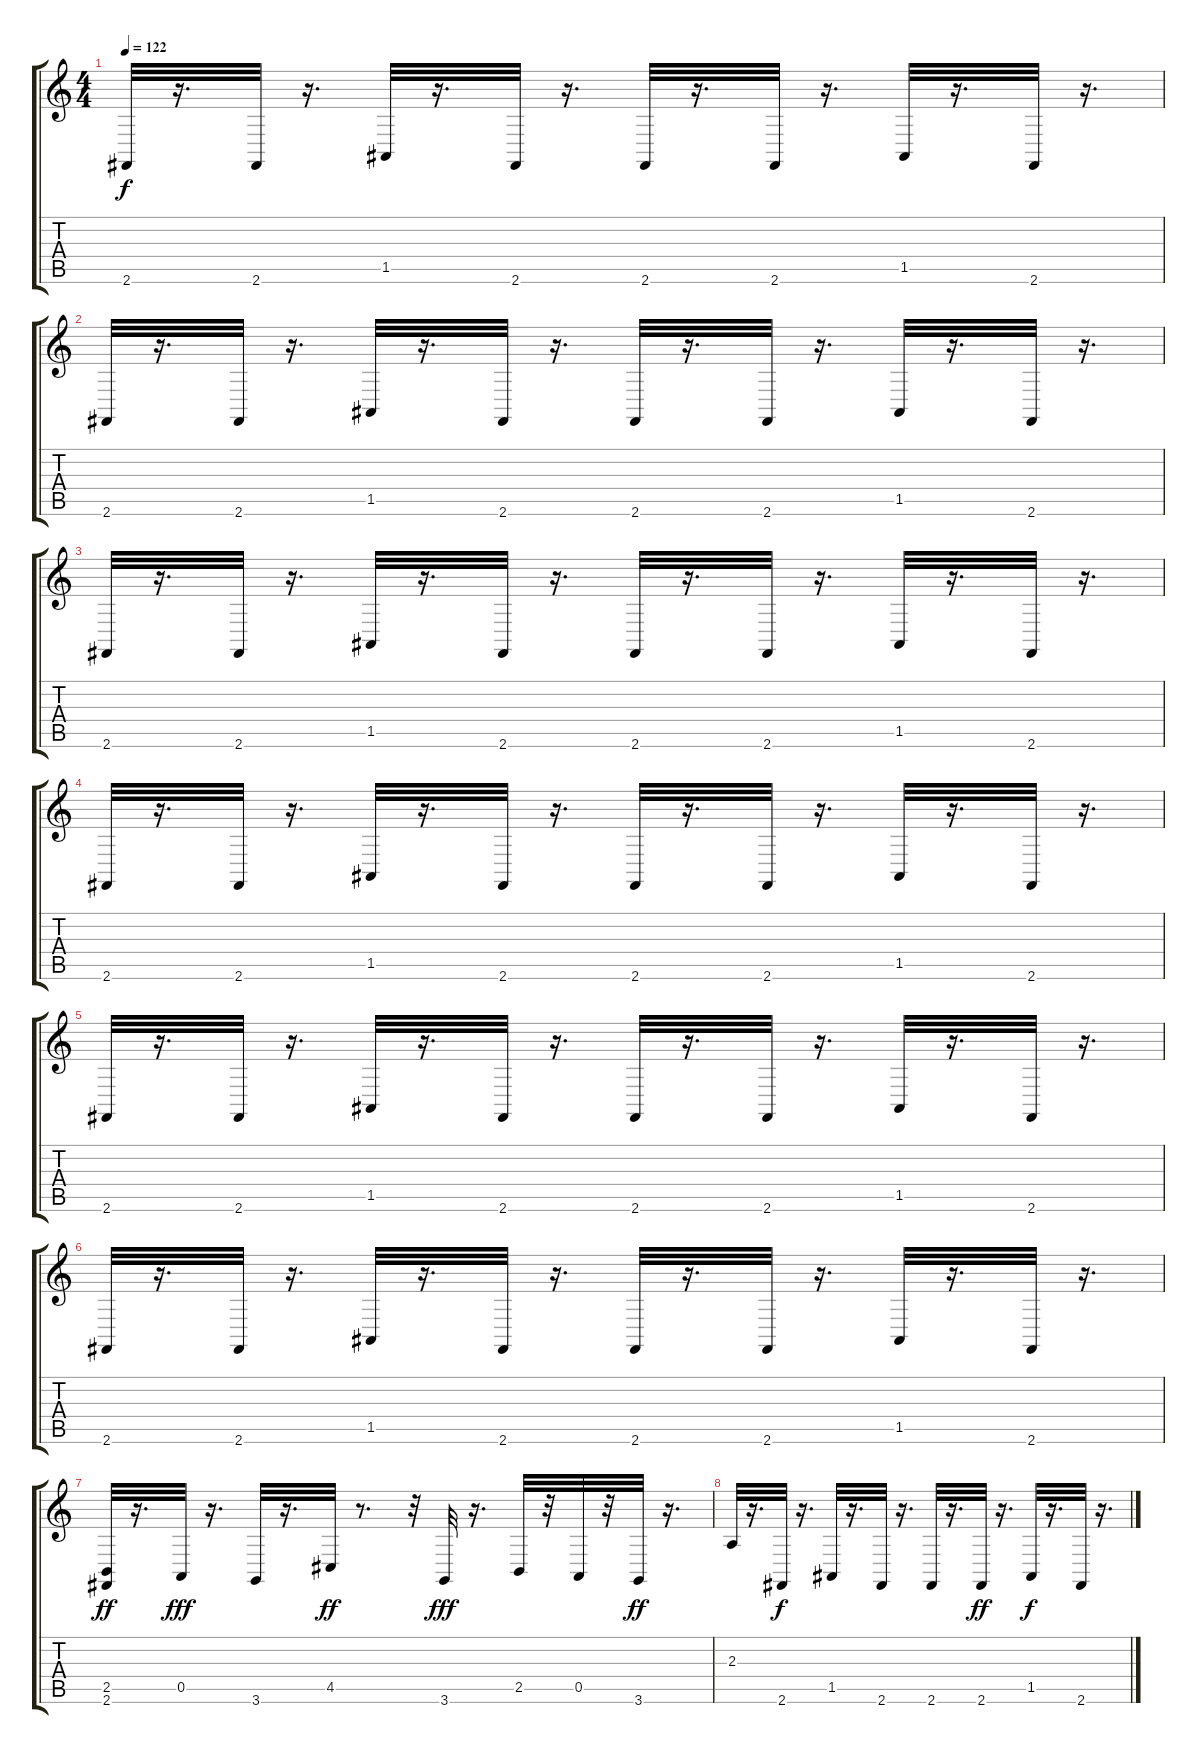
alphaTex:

\track "" {instrument acousticgrandpiano}
\staff {score tabs}
\tuning (E4 B3 G3 D3 A2 E2) {hide}
\ts (4 4)
\tempo 122
\clef g2
\ks c
2.6.32{dy f} r.16{d} 2.6.32 r.16{d} 1.5.32 r.16{d} 2.6.32 r.16{d} 2.6.32 r.16{d} 2.6.32 r.16{d} 1.5.32 r.16{d} 2.6.32 r.16{d} |
2.6.32 r.16{d} 2.6.32 r.16{d} 1.5.32 r.16{d} 2.6.32 r.16{d} 2.6.32 r.16{d} 2.6.32 r.16{d} 1.5.32 r.16{d} 2.6.32 r.16{d} |
2.6.32 r.16{d} 2.6.32 r.16{d} 1.5.32 r.16{d} 2.6.32 r.16{d} 2.6.32 r.16{d} 2.6.32 r.16{d} 1.5.32 r.16{d} 2.6.32 r.16{d} |
2.6.32 r.16{d} 2.6.32 r.16{d} 1.5.32 r.16{d} 2.6.32 r.16{d} 2.6.32 r.16{d} 2.6.32 r.16{d} 1.5.32 r.16{d} 2.6.32 r.16{d} |
2.6.32 r.16{d} 2.6.32 r.16{d} 1.5.32 r.16{d} 2.6.32 r.16{d} 2.6.32 r.16{d} 2.6.32 r.16{d} 1.5.32 r.16{d} 2.6.32 r.16{d} |
2.6.32 r.16{d} 2.6.32 r.16{d} 1.5.32 r.16{d} 2.6.32 r.16{d} 2.6.32 r.16{d} 2.6.32 r.16{d} 1.5.32 r.16{d} 2.6.32 r.16{d} |
(2.5 2.6).32{dy ff} r.16{d} 0.5.32{dy fff} r.16{d} 3.6.32 r.16{d} 4.5.32{dy ff} r.8{d} r.32 3.6.32{dy fff} r.16{d} 2.5.32 r.32 0.5.32 r.32 3.6.32{dy ff} r.16{d} |
2.3.32 r.16{d} 2.6.32{dy f} r.16{d} 1.5.32 r.16{d} 2.6.32 r.16{d} 2.6.32 r.16{d} 2.6.32{dy ff} r.16{d} 1.5.32{dy f} r.16{d} 2.6.32 r.16{d}
